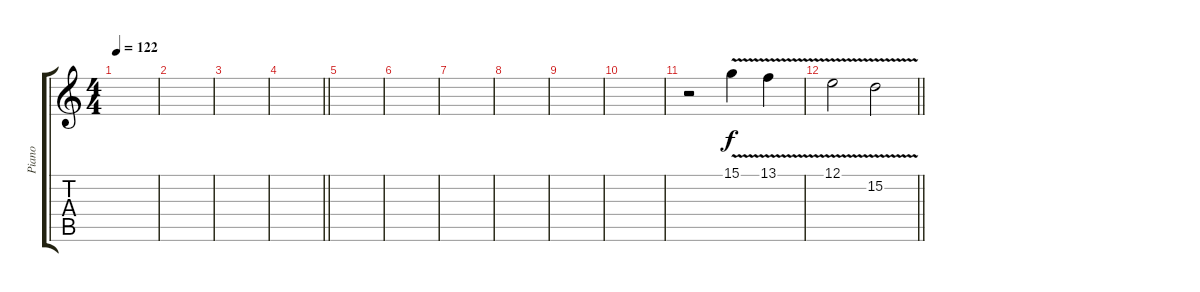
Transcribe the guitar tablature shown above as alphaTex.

\track ("Piano" "Piano") {instrument electricgrandpiano}
\staff {score tabs}
\tuning (E4 B3 G3 D3 A2 E2) {hide}
\ts (4 4)
\tempo 122
\clef g2
\ks c
|
|
|
\barLineRight lightlight
|
|
|
|
|
|
|
r.2{volume 13} 15.1{v}.4 13.1{v}.4 |
\barLineRight lightlight
12.1{v}.2 15.2{v}.2
